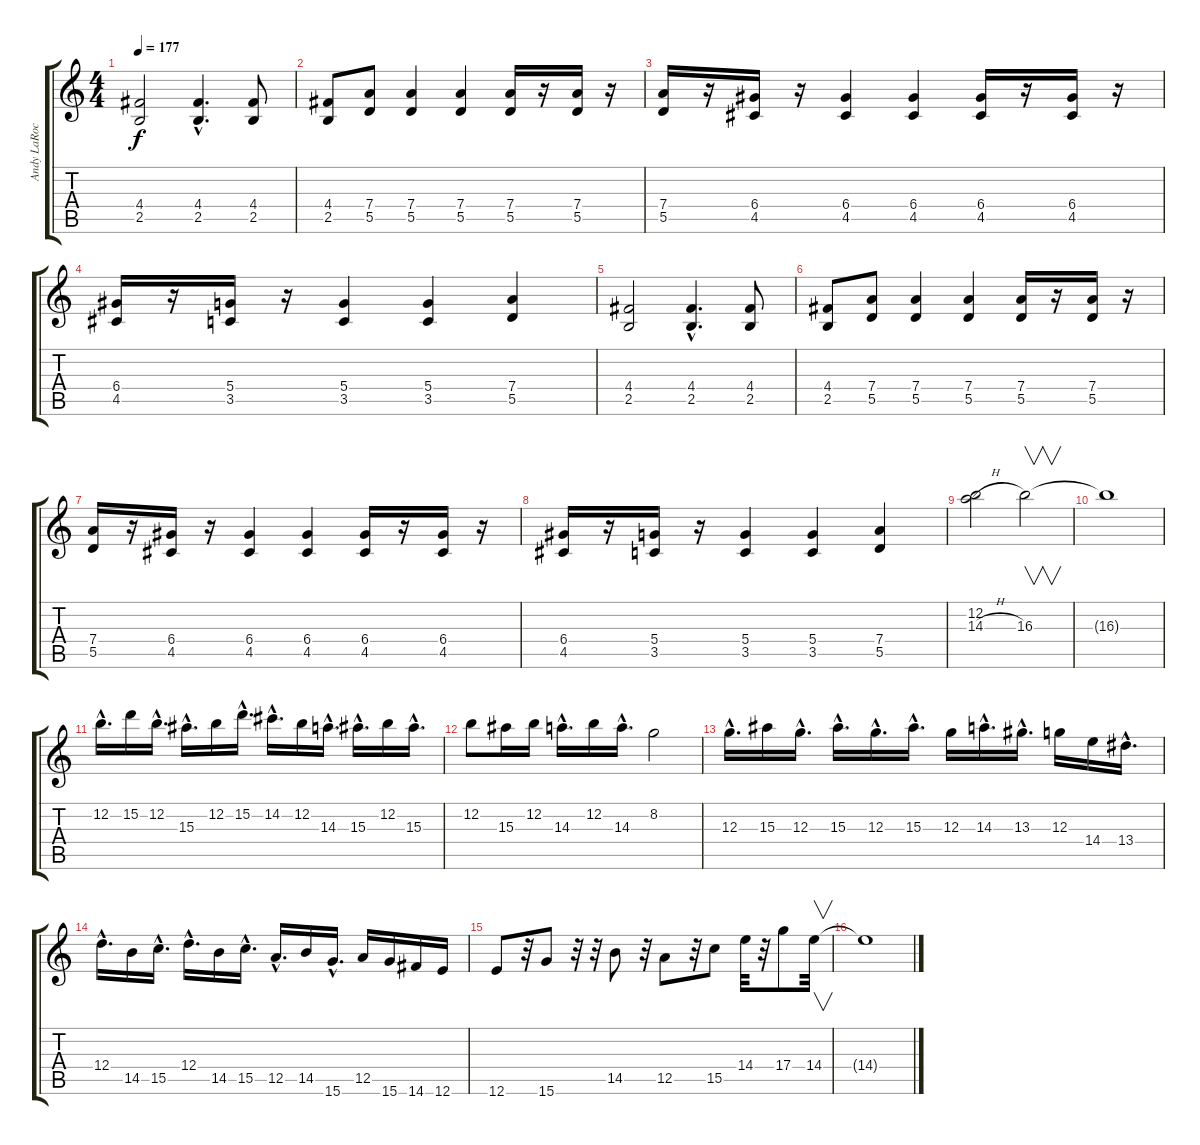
\track ("Andy LaRocque" "Andy LaRoc") {instrument distortionguitar}
\staff {score tabs}
\tuning (E4 B3 G3 D3 A2 E2) {hide}
\ts (4 4)
\tempo 177
\clef g2
\ks c
(4.4 2.5).2{dy f} (4.4{hac} 2.5{hac}).4{d} (4.4 2.5).8 |
(4.4 2.5).8 (7.4 5.5).8 (7.4 5.5).4 (7.4 5.5).4 (7.4 5.5).16 r.16 (7.4 5.5).16 r.16 |
(7.4 5.5).16 r.16 (6.4 4.5).16 r.16 (6.4 4.5).4 (6.4 4.5).4 (6.4 4.5).16 r.16 (6.4 4.5).16 r.16 |
(6.4 4.5).16 r.16 (5.4 3.5).16 r.16 (5.4 3.5).4 (5.4 3.5).4 (7.4 5.5).4 |
(4.4 2.5).2 (4.4{hac} 2.5{hac}).4{d} (4.4 2.5).8 |
(4.4 2.5).8 (7.4 5.5).8 (7.4 5.5).4 (7.4 5.5).4 (7.4 5.5).16 r.16 (7.4 5.5).16 r.16 |
(7.4 5.5).16 r.16 (6.4 4.5).16 r.16 (6.4 4.5).4 (6.4 4.5).4 (6.4 4.5).16 r.16 (6.4 4.5).16 r.16 |
(6.4 4.5).16 r.16 (5.4 3.5).16 r.16 (5.4 3.5).4 (5.4 3.5).4 (7.4 5.5).4 |
(12.2 14.3{h}).2 16.3.2{v} |
16.3{t}.1 |
12.2{hac}.16{d} 15.2.16 12.2{hac}.16{d} 15.3{hac}.16{d} 12.2.16 15.2{hac}.16{d} 14.2{hac}.16{d} 12.2.16 14.3{hac}.16{d} 15.3{hac}.16{d} 12.2.16 15.3{hac}.16{d} |
12.2.8 15.3.16 12.2.16 14.3{hac}.16{d} 12.2.16 14.3{hac}.16{d} 8.2.2 |
12.3{hac}.16{d} 15.3.16 12.3{hac}.16{d} 15.3{hac}.16{d} 12.3{hac}.16{d} 15.3{hac}.16{d} 12.3.16 14.3{hac}.16{d} 13.3{hac}.16{d} 12.3.16 14.4.16 13.4{hac}.16{d} |
12.4{hac}.16{d} 14.5.16 15.5{hac}.16{d} 12.4{hac}.16{d} 14.5.16 15.5{hac}.16{d} 12.5{hac}.16{d} 14.5.16 15.6{hac}.16{d} 12.5.16 15.6.16 14.6.16 12.6.16 |
12.6.8 r.32 15.6.8 r.32 r.32 14.5.8 r.32 12.5.8 r.32 15.5.8 14.4.32 r.32 17.4.8 14.4.32{v} |
14.4{t}.1
